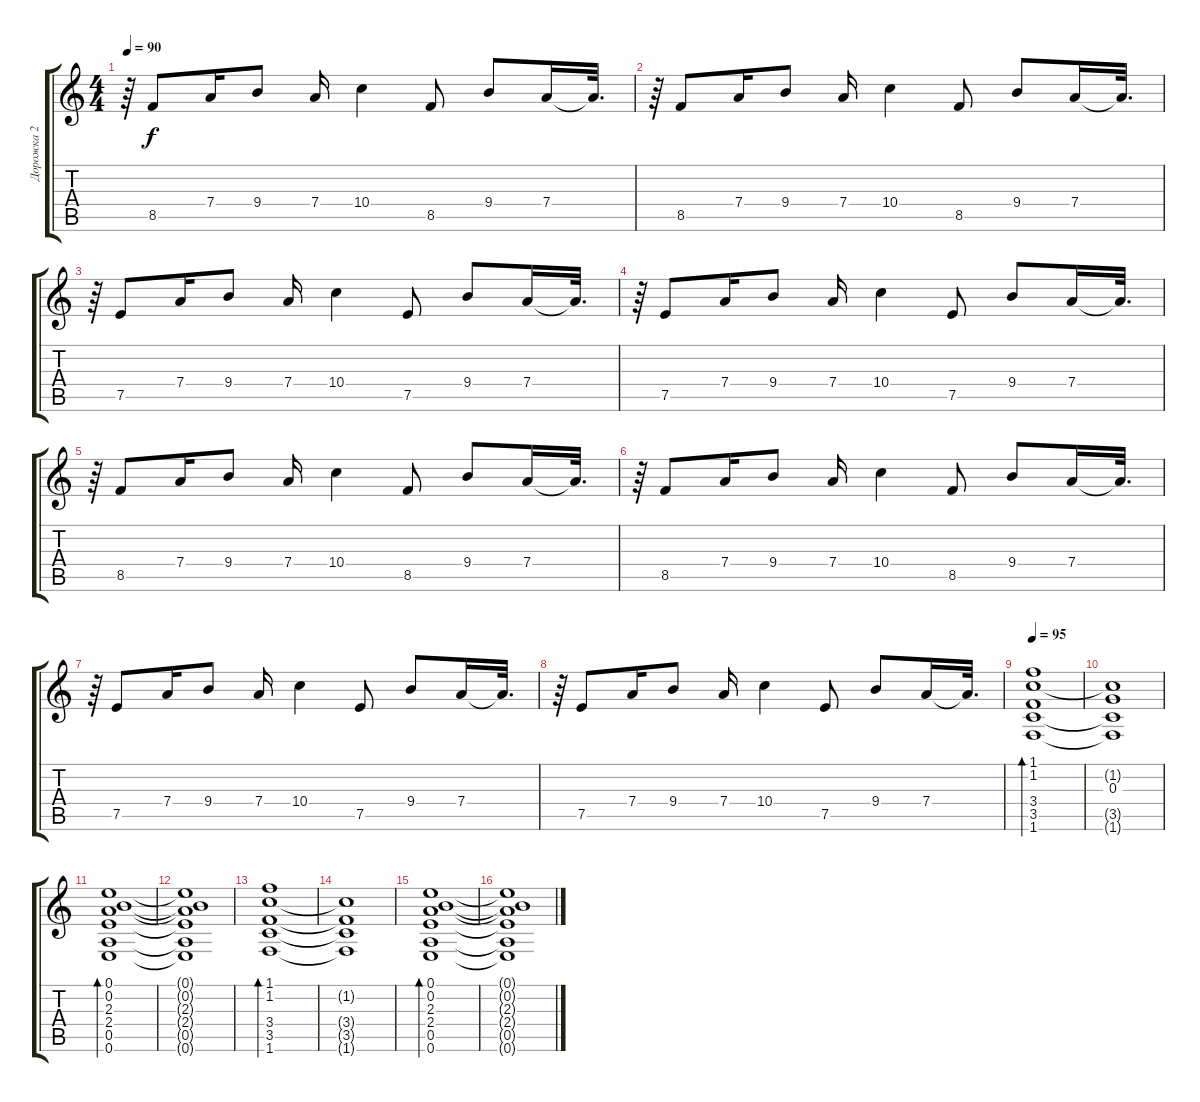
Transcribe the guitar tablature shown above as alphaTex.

\track ("Дорожка 2" "Дорожка 2") {instrument acousticguitarsteel}
\staff {score tabs}
\tuning (E4 B3 G3 D3 A2 E2) {hide}
\ts (4 4)
\tempo 90
\clef g2
\ks c
r.64{dy mp volume 8 instrument acousticguitarsteel} 8.5.8{dy f} 7.4.16 9.4.8 7.4.16 10.4.4 8.5.8 9.4.8 7.4.16 7.4{t}.32{d} |
r.64 8.5.8 7.4.16 9.4.8 7.4.16 10.4.4 8.5.8 9.4.8 7.4.16 7.4{t}.32{d} |
r.64 7.5.8 7.4.16 9.4.8 7.4.16 10.4.4 7.5.8 9.4.8 7.4.16 7.4{t}.32{d} |
r.64 7.5.8 7.4.16 9.4.8 7.4.16 10.4.4 7.5.8 9.4.8 7.4.16 7.4{t}.32{d} |
r.64 8.5.8 7.4.16 9.4.8 7.4.16 10.4.4 8.5.8 9.4.8 7.4.16 7.4{t}.32{d} |
r.64 8.5.8 7.4.16 9.4.8 7.4.16 10.4.4 8.5.8 9.4.8 7.4.16 7.4{t}.32{d} |
r.64 7.5.8 7.4.16 9.4.8 7.4.16 10.4.4 7.5.8 9.4.8 7.4.16 7.4{t}.32{d} |
r.64 7.5.8 7.4.16 9.4.8 7.4.16 10.4.4 7.5.8 9.4.8 7.4.16 7.4{t}.32{d} |
\tempo 95
(1.1 1.2 3.4 3.5 1.6).1{bd 120} |
(1.2{t} 0.3 3.5{t} 1.6{t}).1 |
(0.1 0.2 2.3 2.4 0.5 0.6).1{bd 120} |
(0.1{t} 0.2{t} 2.3{t} 2.4{t} 0.5{t} 0.6{t}).1 |
(1.1 1.2 3.4 3.5 1.6).1{bd 120} |
(1.2{t} 3.4{t} 3.5{t} 1.6{t}).1 |
(0.1 0.2 2.3 2.4 0.5 0.6).1{bd 120} |
(0.1{t} 0.2{t} 2.3{t} 2.4{t} 0.5{t} 0.6{t}).1
